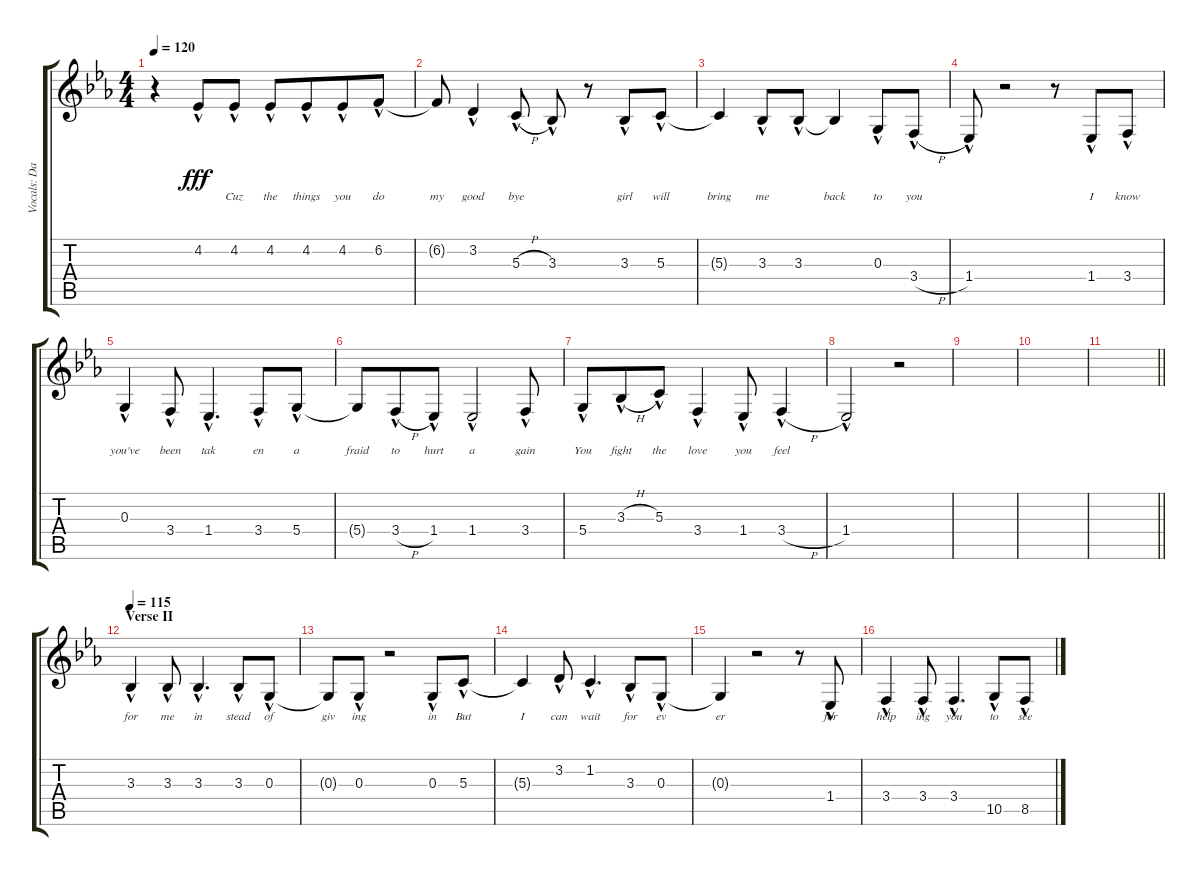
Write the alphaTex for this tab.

\track ("Vocals: David" "Vocals: Da") {instrument lead2sawtooth}
\staff {score tabs}
\tuning (E4 B3 G3 D3 A2 E2) {hide}
\ts (4 4)
\tempo 120
\clef g2
\ks eb
r.4{dy fff} 4.2{hac}.8{lyrics (0 "") lyrics (1 "") lyrics (2 "") lyrics (3 "") lyrics (4 "")} 4.2{hac}.8{lyrics (0 "Cuz") lyrics (1 "") lyrics (2 "") lyrics (3 "") lyrics (4 "")} 4.2{hac}.8{lyrics (0 "the") lyrics (1 "") lyrics (2 "") lyrics (3 "") lyrics (4 "")} 4.2{hac}.8{lyrics (0 "things") lyrics (1 "") lyrics (2 "") lyrics (3 "") lyrics (4 "") beam merge} 4.2{hac}.8{lyrics (0 "you") lyrics (1 "") lyrics (2 "") lyrics (3 "") lyrics (4 "")} 6.2{hac}.8{lyrics (0 "do") lyrics (1 "") lyrics (2 "") lyrics (3 "") lyrics (4 "")} |
6.2{t}.8{lyrics (0 "my") lyrics (1 "") lyrics (2 "") lyrics (3 "") lyrics (4 "")} 3.2{hac}.4{lyrics (0 "good") lyrics (1 "") lyrics (2 "") lyrics (3 "") lyrics (4 "")} 5.3{h hac}.8{lyrics (0 "bye") lyrics (1 "") lyrics (2 "") lyrics (3 "") lyrics (4 "")} 3.3{hac}.8{lyrics (0 "") lyrics (1 "") lyrics (2 "") lyrics (3 "") lyrics (4 "")} r.8 3.3{hac}.8{lyrics (0 "girl") lyrics (1 "") lyrics (2 "") lyrics (3 "") lyrics (4 "")} 5.3{hac}.8{lyrics (0 "will") lyrics (1 "") lyrics (2 "") lyrics (3 "") lyrics (4 "")} |
5.3{t}.4{lyrics (0 "bring") lyrics (1 "") lyrics (2 "") lyrics (3 "") lyrics (4 "")} 3.3{hac}.8{lyrics (0 "me") lyrics (1 "") lyrics (2 "") lyrics (3 "") lyrics (4 "")} 3.3{hac}.8{lyrics (0 "") lyrics (1 "") lyrics (2 "") lyrics (3 "") lyrics (4 "")} 3.3{t}.4{lyrics (0 "back") lyrics (1 "") lyrics (2 "") lyrics (3 "") lyrics (4 "")} 0.3{hac}.8{lyrics (0 "to") lyrics (1 "") lyrics (2 "") lyrics (3 "") lyrics (4 "")} 3.4{h hac}.8{lyrics (0 "you") lyrics (1 "") lyrics (2 "") lyrics (3 "") lyrics (4 "")} |
1.4{hac}.8{lyrics (0 "") lyrics (1 "") lyrics (2 "") lyrics (3 "") lyrics (4 "")} r.2 r.8 1.4{hac}.8{lyrics (0 "I") lyrics (1 "") lyrics (2 "") lyrics (3 "") lyrics (4 "")} 3.4{hac}.8{lyrics (0 "know") lyrics (1 "") lyrics (2 "") lyrics (3 "") lyrics (4 "")} |
0.3{hac}.4{lyrics (0 "you've") lyrics (1 "") lyrics (2 "") lyrics (3 "") lyrics (4 "")} 3.4{hac}.8{lyrics (0 "been") lyrics (1 "") lyrics (2 "") lyrics (3 "") lyrics (4 "")} 1.4{hac}.4{d lyrics (0 "tak") lyrics (1 "") lyrics (2 "") lyrics (3 "") lyrics (4 "")} 3.4{hac}.8{lyrics (0 "en") lyrics (1 "") lyrics (2 "") lyrics (3 "") lyrics (4 "")} 5.4{hac}.8{lyrics (0 "a") lyrics (1 "") lyrics (2 "") lyrics (3 "") lyrics (4 "")} |
5.4{t}.8{lyrics (0 "fraid") lyrics (1 "") lyrics (2 "") lyrics (3 "") lyrics (4 "")} 3.4{h hac}.8{lyrics (0 "to") lyrics (1 "") lyrics (2 "") lyrics (3 "") lyrics (4 "") beam merge} 1.4{hac}.8{lyrics (0 "hurt") lyrics (1 "") lyrics (2 "") lyrics (3 "") lyrics (4 "")} 1.4{hac}.2{lyrics (0 "a") lyrics (1 "") lyrics (2 "") lyrics (3 "") lyrics (4 "")} 3.4{hac}.8{lyrics (0 "gain") lyrics (1 "") lyrics (2 "") lyrics (3 "") lyrics (4 "")} |
5.4{hac}.8{lyrics (0 "You") lyrics (1 "") lyrics (2 "") lyrics (3 "") lyrics (4 "")} 3.3{h hac}.8{lyrics (0 "fight") lyrics (1 "") lyrics (2 "") lyrics (3 "") lyrics (4 "") beam merge} 5.3{hac}.8{lyrics (0 "the") lyrics (1 "") lyrics (2 "") lyrics (3 "") lyrics (4 "")} 3.4{hac}.4{lyrics (0 "love") lyrics (1 "") lyrics (2 "") lyrics (3 "") lyrics (4 "")} 1.4{hac}.8{lyrics (0 "you") lyrics (1 "") lyrics (2 "") lyrics (3 "") lyrics (4 "")} 3.4{h hac}.4{lyrics (0 "feel") lyrics (1 "") lyrics (2 "") lyrics (3 "") lyrics (4 "")} |
1.4{hac}.2{lyrics (0 "") lyrics (1 "") lyrics (2 "") lyrics (3 "") lyrics (4 "")} r.2 |
|
|
\barLineRight lightlight
|
\section ("" "Verse II")
\tempo 115
3.3{hac}.4{lyrics (0 "for") lyrics (1 "") lyrics (2 "") lyrics (3 "") lyrics (4 "")} 3.3{hac}.8{lyrics (0 "me") lyrics (1 "") lyrics (2 "") lyrics (3 "") lyrics (4 "")} 3.3{hac}.4{d lyrics (0 "in") lyrics (1 "") lyrics (2 "") lyrics (3 "") lyrics (4 "")} 3.3{hac}.8{lyrics (0 "stead") lyrics (1 "") lyrics (2 "") lyrics (3 "") lyrics (4 "")} 0.3{hac}.8{lyrics (0 "of") lyrics (1 "") lyrics (2 "") lyrics (3 "") lyrics (4 "")} |
0.3{t}.8{lyrics (0 "giv") lyrics (1 "") lyrics (2 "") lyrics (3 "") lyrics (4 "")} 0.3{hac}.8{lyrics (0 "ing") lyrics (1 "") lyrics (2 "") lyrics (3 "") lyrics (4 "")} r.2 0.3{hac}.8{lyrics (0 "in") lyrics (1 "") lyrics (2 "") lyrics (3 "") lyrics (4 "")} 5.3{hac}.8{lyrics (0 "But") lyrics (1 "") lyrics (2 "") lyrics (3 "") lyrics (4 "")} |
5.3{t}.4{lyrics (0 "I") lyrics (1 "") lyrics (2 "") lyrics (3 "") lyrics (4 "")} 3.2{hac}.8{lyrics (0 "can") lyrics (1 "") lyrics (2 "") lyrics (3 "") lyrics (4 "")} 1.2{hac}.4{d lyrics (0 "wait") lyrics (1 "") lyrics (2 "") lyrics (3 "") lyrics (4 "")} 3.3{hac}.8{lyrics (0 "for") lyrics (1 "") lyrics (2 "") lyrics (3 "") lyrics (4 "")} 0.3{hac}.8{lyrics (0 "ev") lyrics (1 "") lyrics (2 "") lyrics (3 "") lyrics (4 "")} |
0.3{t}.4{lyrics (0 "er") lyrics (1 "") lyrics (2 "") lyrics (3 "") lyrics (4 "")} r.2 r.8 1.4{hac}.8{lyrics (0 "for") lyrics (1 "") lyrics (2 "") lyrics (3 "") lyrics (4 "")} |
3.4{hac}.4{lyrics (0 "help") lyrics (1 "") lyrics (2 "") lyrics (3 "") lyrics (4 "")} 3.4{hac}.8{lyrics (0 "ing") lyrics (1 "") lyrics (2 "") lyrics (3 "") lyrics (4 "")} 3.4{hac}.4{d lyrics (0 "you") lyrics (1 "") lyrics (2 "") lyrics (3 "") lyrics (4 "")} 10.5{hac}.8{lyrics (0 "to") lyrics (1 "") lyrics (2 "") lyrics (3 "") lyrics (4 "")} 8.5{h hac}.8{lyrics (0 "see") lyrics (1 "") lyrics (2 "") lyrics (3 "") lyrics (4 "")}
